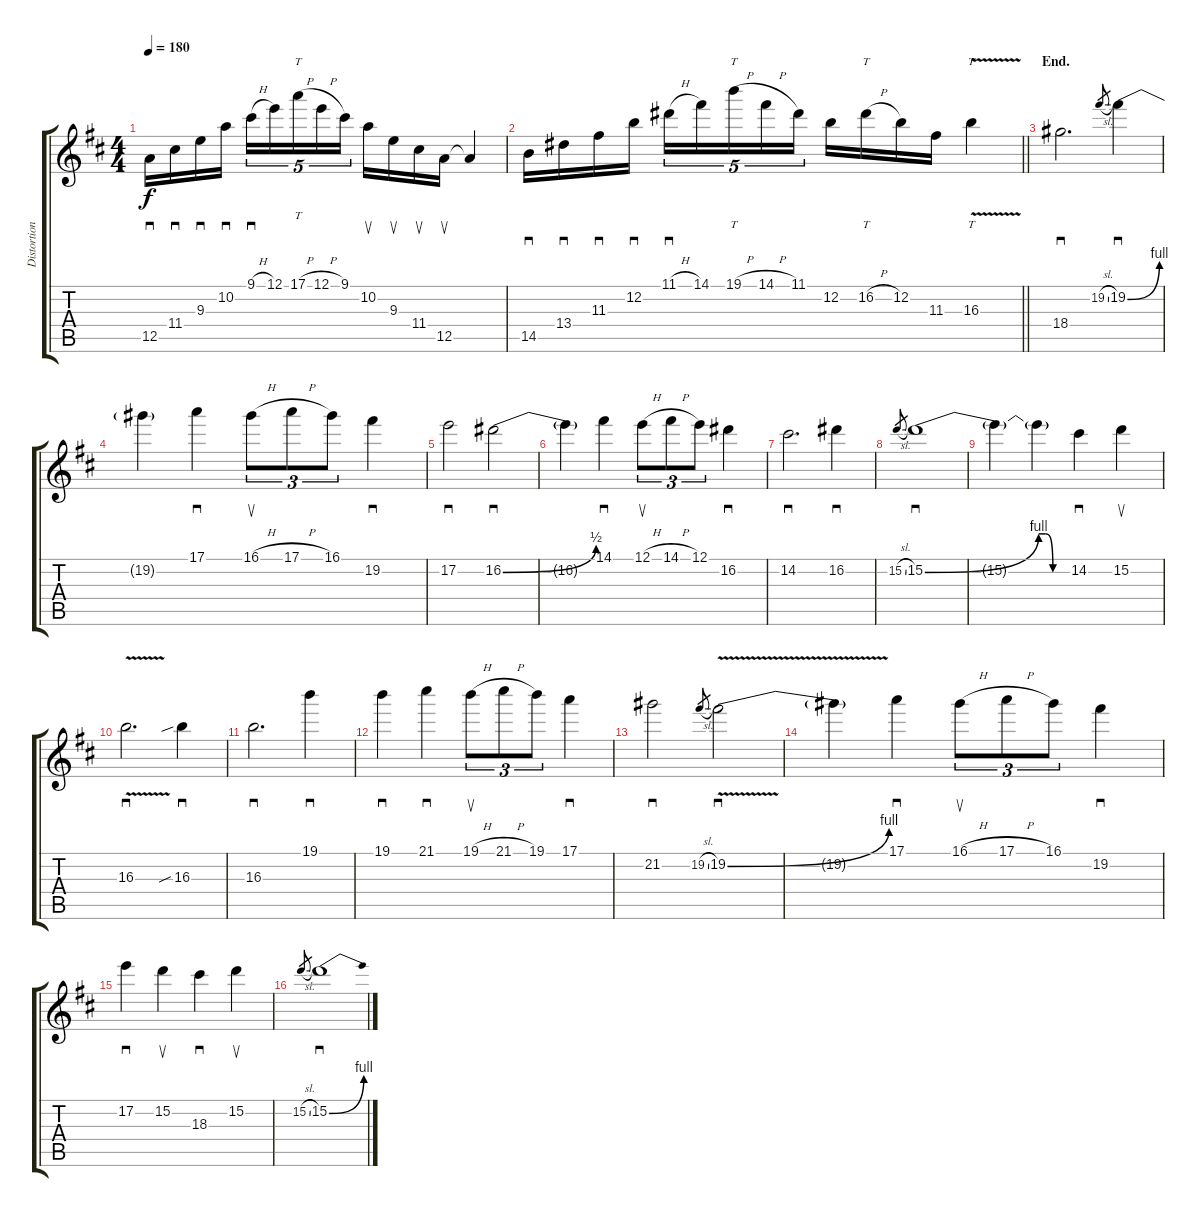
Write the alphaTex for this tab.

\track ("Distortion Guitar" "Distortion") {instrument overdrivenguitar}
\staff {score tabs}
\tuning (E4 B3 G3 D3 A2 E2) {hide}
\ts (4 4)
\tempo 180
\clef g2
\ks d
12.5.16{sd dy f} 11.4.16{sd} 9.3.16{sd} 10.2.16{sd} 9.1{h}.16{sd tu (5 4)} 12.1.16{tu (5 4)} 17.1{h}.16{tt tu (5 4)} 12.1{h}.16{tu (5 4)} 9.1.16{tu (5 4)} 10.2.16{su} 9.3.16{su} 11.4.16{su} 12.5.16{su} 12.5{t}.4 |
\barLineRight lightlight
14.5.16{sd} 13.4.16{sd} 11.3.16{sd} 12.2.16{sd} 11.1{h}.16{sd tu (5 4)} 14.1.16{tu (5 4)} 19.1{h}.16{tt tu (5 4)} 14.1{h}.16{tu (5 4)} 11.1.16{tu (5 4)} 12.2.16 16.2{h}.16{tt} 12.2.16 11.3.16 16.3{v}.4{tt} |
\section ("" "End.")
18.4.2{d sd} 19.2{sl}.8{gr} 19.2{be (bend 0 0 60 4)}.4{sd} |
19.2{t}.4 17.1.4{sd} 16.1{h}.8{su tu (3 2)} 17.1{h}.8{tu (3 2)} 16.1.8{tu (3 2)} 19.2.4{sd} |
17.2.2{sd} 16.2{be (bend 0 0 60 2)}.2{sd} |
16.2{t}.4 14.1.4{sd} 12.1{h}.8{su tu (3 2)} 14.1{h}.8{tu (3 2)} 12.1.8{tu (3 2)} 16.2.4{sd} |
14.2.2{d sd} 16.2.4{sd} |
15.2{sl}.8{gr} 15.2{be (bend 0 0 60 4)}.1{sd} |
15.2{t}.4 15.2{be (custom 0 4 15 4 30 0 60 0) t}.4 14.2.4{sd} 15.2.4{su} |
16.3{v}.2{d sd} 16.3{sib}.4{sd} |
16.3.2{d sd} 19.1.4{sd} |
19.1.4{sd} 21.1.4{sd} 19.1{h}.8{su tu (3 2)} 21.1{h}.8{tu (3 2)} 19.1.8{tu (3 2)} 17.1.4{sd} |
21.2.2{sd} 19.2{sl}.8{gr} 19.2{be (bend 0 0 60 4) v}.2{sd} |
19.2{t}.4 17.1.4{sd} 16.1{h}.8{su tu (3 2)} 17.1{h}.8{tu (3 2)} 16.1.8{tu (3 2)} 19.2.4{sd} |
17.2.4{sd} 15.2.4{su} 18.3.4{sd} 15.2.4{su} |
15.2{sl}.8{gr} 15.2{be (bend 0 0 60 4)}.1{sd}
